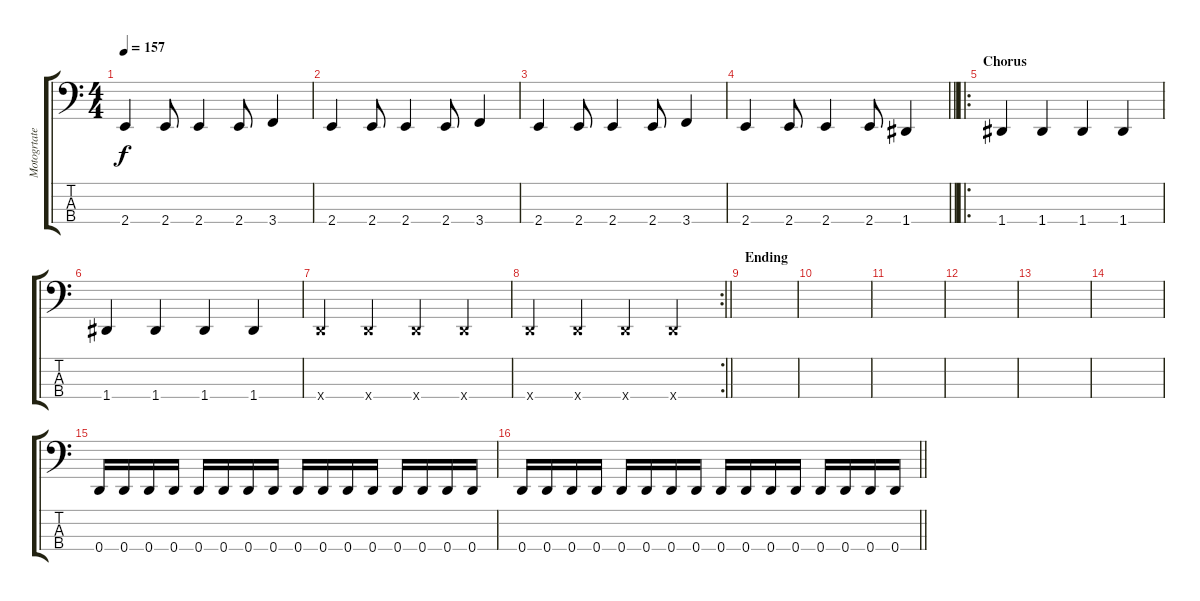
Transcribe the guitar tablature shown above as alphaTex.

\track ("Motogrtater" "Motogrtate") {instrument slapbass2}
\staff {score tabs}
\tuning (G2 D2 A1 D1) {hide}
\ts (4 4)
\tempo 157
\clef f4
\ks c
2.4.4{dy f} 2.4.8 2.4.4 2.4.8 3.4.4 |
2.4.4 2.4.8 2.4.4 2.4.8 3.4.4 |
2.4.4 2.4.8 2.4.4 2.4.8 3.4.4 |
\barLineRight lightlight
2.4.4 2.4.8 2.4.4 2.4.8 1.4.4 |
\ro
\section ("" "Chorus")
1.4.4 1.4.4 1.4.4 1.4.4 |
1.4.4 1.4.4 1.4.4 1.4.4 |
0.4{x}.4 0.4{x}.4 0.4{x}.4 0.4{x}.4 |
\rc 2
\barLineRight lightlight
0.4{x}.4 0.4{x}.4 0.4{x}.4 0.4{x}.4 |
\section ("" "Ending")
|
|
|
|
|
|
0.4.16 0.4.16 0.4.16 0.4.16 0.4.16 0.4.16 0.4.16 0.4.16 0.4.16 0.4.16 0.4.16 0.4.16 0.4.16 0.4.16 0.4.16 0.4.16 |
\barLineRight lightlight
0.4.16 0.4.16 0.4.16 0.4.16 0.4.16 0.4.16 0.4.16 0.4.16 0.4.16 0.4.16 0.4.16 0.4.16 0.4.16 0.4.16 0.4.16 0.4.16
